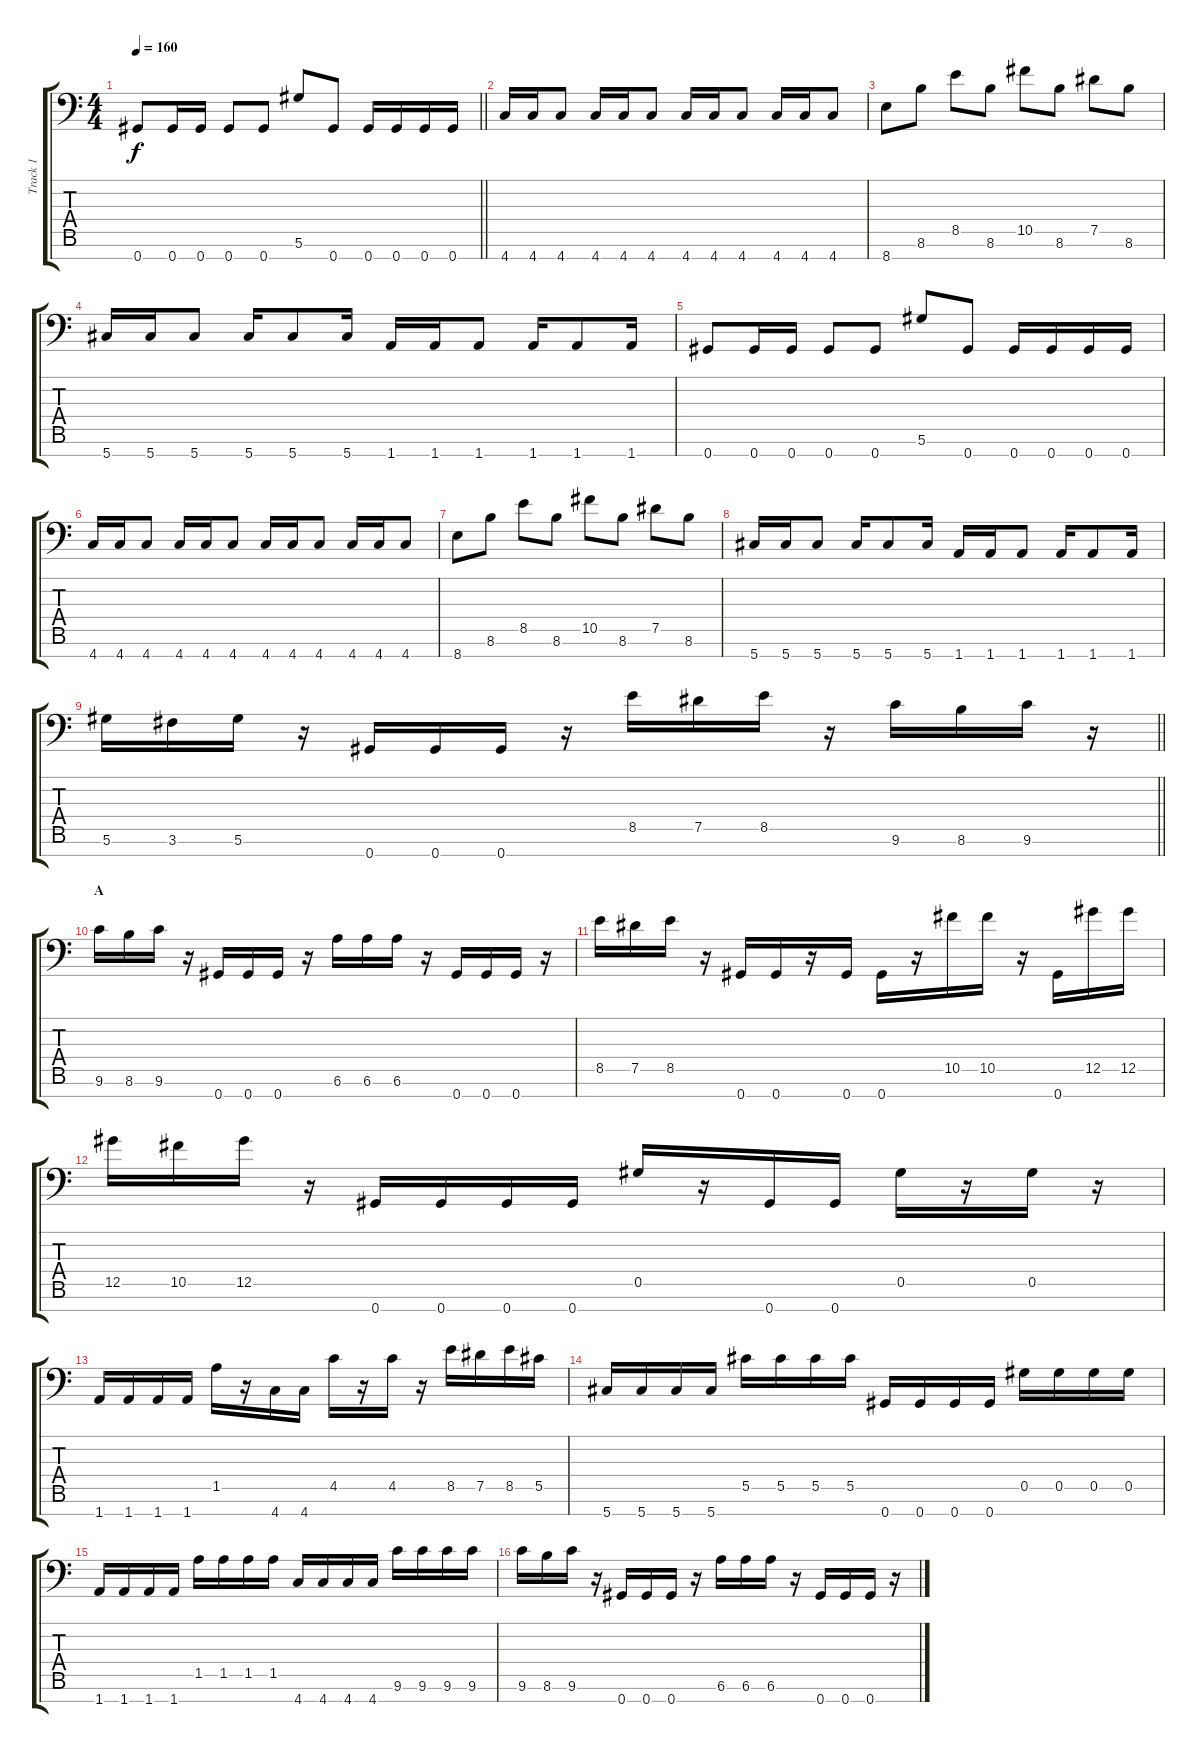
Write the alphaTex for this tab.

\track ("Track 1" "Track 1") {instrument distortionguitar}
\staff {score tabs}
\tuning (Eb4 Bb3 Gb3 Db3 Ab2 Eb2 Ab1) {hide}
\ts (4 4)
\tempo 160
\clef f4
\barLineRight lightlight
\ks c
0.7.8{dy f} 0.7.16 0.7.16 0.7.8 0.7.8 5.6.8 0.7.8 0.7.16 0.7.16 0.7.16 0.7.16 |
4.7.16 4.7.16 4.7.8 4.7.16 4.7.16 4.7.8 4.7.16 4.7.16 4.7.8 4.7.16 4.7.16 4.7.8 |
8.7.8 8.6.8 8.5.8 8.6.8 10.5.8 8.6.8 7.5.8 8.6.8 |
5.7.16 5.7.16 5.7.8 5.7.16 5.7.8 5.7.16 1.7.16 1.7.16 1.7.8 1.7.16 1.7.8 1.7.16 |
0.7.8 0.7.16 0.7.16 0.7.8 0.7.8 5.6.8 0.7.8 0.7.16 0.7.16 0.7.16 0.7.16 |
4.7.16 4.7.16 4.7.8 4.7.16 4.7.16 4.7.8 4.7.16 4.7.16 4.7.8 4.7.16 4.7.16 4.7.8 |
8.7.8 8.6.8 8.5.8 8.6.8 10.5.8 8.6.8 7.5.8 8.6.8 |
5.7.16 5.7.16 5.7.8 5.7.16 5.7.8 5.7.16 1.7.16 1.7.16 1.7.8 1.7.16 1.7.8 1.7.16 |
\barLineRight lightlight
5.6.16 3.6.16 5.6.16 r.16 0.7.16 0.7.16 0.7.16 r.16 8.5.16 7.5.16 8.5.16 r.16 9.6.16 8.6.16 9.6.16 r.16 |
\section ("" "A")
9.6.16 8.6.16 9.6.16 r.16 0.7.16 0.7.16 0.7.16 r.16 6.6.16 6.6.16 6.6.16 r.16 0.7.16 0.7.16 0.7.16 r.16 |
8.5.16 7.5.16 8.5.16 r.16 0.7.16 0.7.16 r.16 0.7.16 0.7.16 r.16 10.5.16 10.5.16 r.16 0.7.16 12.5.16 12.5.16 |
12.5.16 10.5.16 12.5.16 r.16 0.7.16 0.7.16 0.7.16 0.7.16 0.5.16 r.16 0.7.16 0.7.16 0.5.16 r.16 0.5.16 r.16 |
1.7.16 1.7.16 1.7.16 1.7.16 1.5.16 r.16 4.7.16 4.7.16 4.5.16 r.16 4.5.16 r.16 8.5.16 7.5.16 8.5.16 5.5.16 |
5.7.16 5.7.16 5.7.16 5.7.16 5.5.16 5.5.16 5.5.16 5.5.16 0.7.16 0.7.16 0.7.16 0.7.16 0.5.16 0.5.16 0.5.16 0.5.16 |
1.7.16 1.7.16 1.7.16 1.7.16 1.5.16 1.5.16 1.5.16 1.5.16 4.7.16 4.7.16 4.7.16 4.7.16 9.6.16 9.6.16 9.6.16 9.6.16 |
9.6.16 8.6.16 9.6.16 r.16 0.7.16 0.7.16 0.7.16 r.16 6.6.16 6.6.16 6.6.16 r.16 0.7.16 0.7.16 0.7.16 r.16
